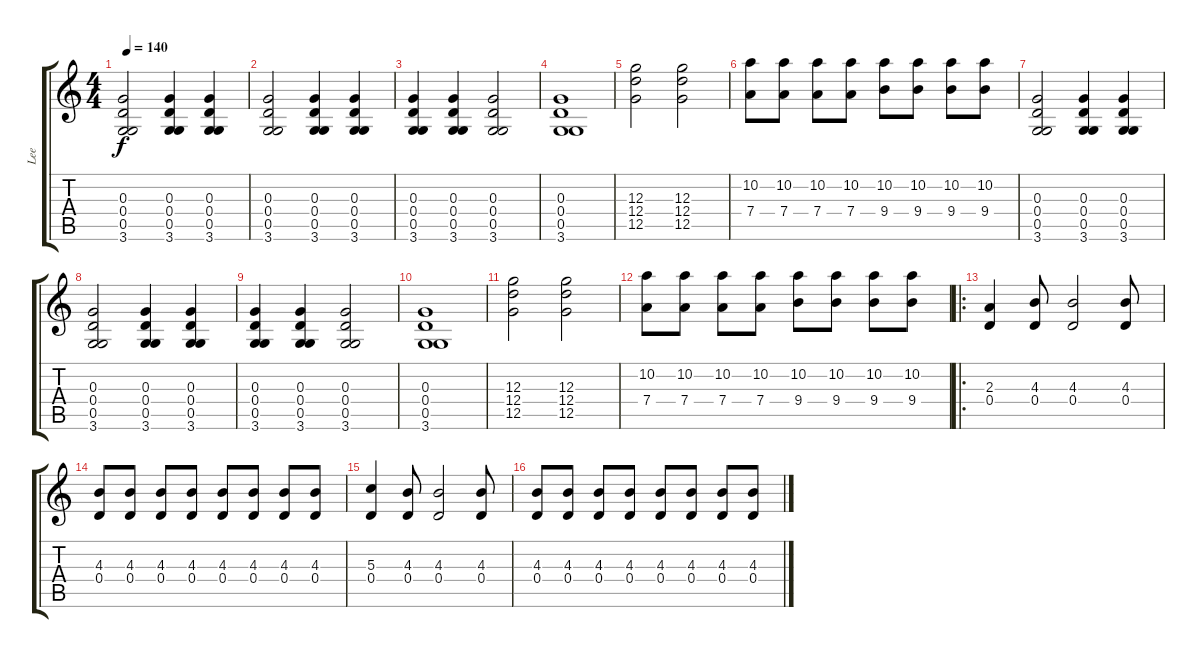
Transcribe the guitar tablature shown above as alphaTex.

\track ("Lee" "Lee") {instrument overdrivenguitar}
\staff {score tabs}
\tuning (E4 B3 G3 D3 G2 E2) {hide}
\ts (4 4)
\tempo 140
\clef g2
\ks c
(0.3 0.4 0.5 3.6).2{dy f} (0.3 0.4 0.5 3.6).4 (0.3 0.4 0.5 3.6).4 |
(0.3 0.4 0.5 3.6).2 (0.3 0.4 0.5 3.6).4 (0.3 0.4 0.5 3.6).4 |
(0.3 0.4 0.5 3.6).4 (0.3 0.4 0.5 3.6).4 (0.3 0.4 0.5 3.6).2 |
(0.3 0.4 0.5 3.6).1 |
(12.3 12.4 12.5).2 (12.3 12.4 12.5).2 |
(10.2 7.4).8 (10.2 7.4).8 (10.2 7.4).8 (10.2 7.4).8 (10.2 9.4).8 (10.2 9.4).8 (10.2 9.4).8 (10.2 9.4).8 |
(0.3 0.4 0.5 3.6).2 (0.3 0.4 0.5 3.6).4 (0.3 0.4 0.5 3.6).4 |
(0.3 0.4 0.5 3.6).2 (0.3 0.4 0.5 3.6).4 (0.3 0.4 0.5 3.6).4 |
(0.3 0.4 0.5 3.6).4 (0.3 0.4 0.5 3.6).4 (0.3 0.4 0.5 3.6).2 |
(0.3 0.4 0.5 3.6).1 |
(12.3 12.4 12.5).2 (12.3 12.4 12.5).2 |
(10.2 7.4).8 (10.2 7.4).8 (10.2 7.4).8 (10.2 7.4).8 (10.2 9.4).8 (10.2 9.4).8 (10.2 9.4).8 (10.2 9.4).8 |
\ro
(2.3 0.4).4 (4.3 0.4).8 (4.3 0.4).2 (4.3 0.4).8 |
(4.3 0.4).8 (4.3 0.4).8 (4.3 0.4).8 (4.3 0.4).8 (4.3 0.4).8 (4.3 0.4).8 (4.3 0.4).8 (4.3 0.4).8 |
(5.3 0.4).4 (4.3 0.4).8 (4.3 0.4).2 (4.3 0.4).8 |
(4.3 0.4).8 (4.3 0.4).8 (4.3 0.4).8 (4.3 0.4).8 (4.3 0.4).8 (4.3 0.4).8 (4.3 0.4).8 (4.3 0.4).8
